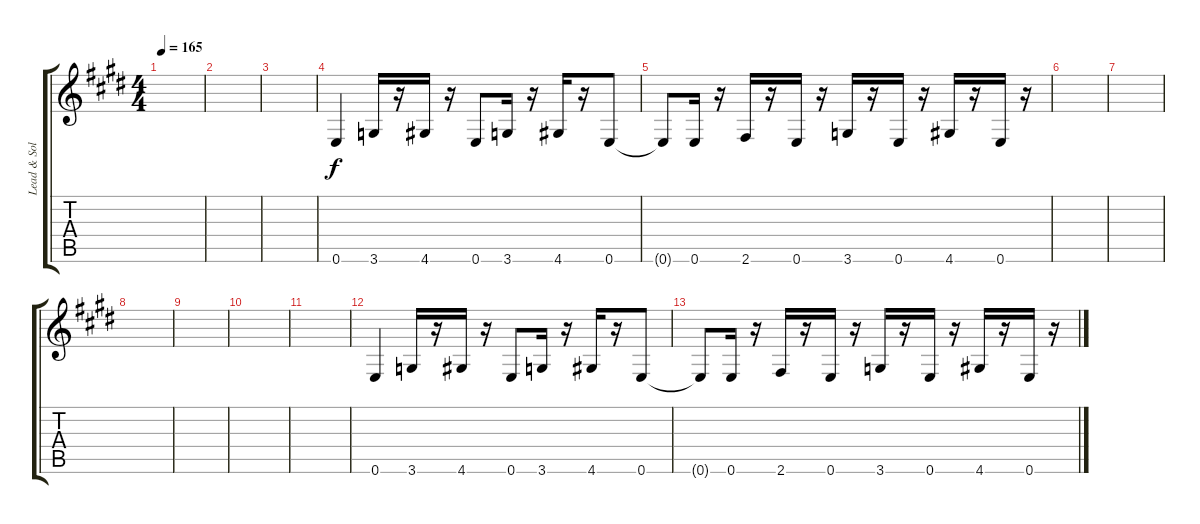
\track ("Lead & Solo" "Lead & Sol") {instrument distortionguitar}
\staff {score tabs}
\tuning (E4 B3 G3 D3 A2 E2) {hide}
\ts (4 4)
\tempo 165
\clef g2
\ks e
|
|
|
0.6.4{volume 12} 3.6.16 r.16 4.6.16 r.16 0.6.8 3.6.16 r.16 4.6.16 r.16 0.6.8 |
0.6{t}.8 0.6.16 r.16 2.6.16 r.16 0.6.16 r.16 3.6.16 r.16 0.6.16 r.16 4.6.16 r.16 0.6.16 r.16 |
|
|
|
|
|
|
0.6.4{volume 12} 3.6.16 r.16 4.6.16 r.16 0.6.8 3.6.16 r.16 4.6.16 r.16 0.6.8 |
0.6{t}.8 0.6.16 r.16 2.6.16 r.16 0.6.16 r.16 3.6.16 r.16 0.6.16 r.16 4.6.16 r.16 0.6.16 r.16
